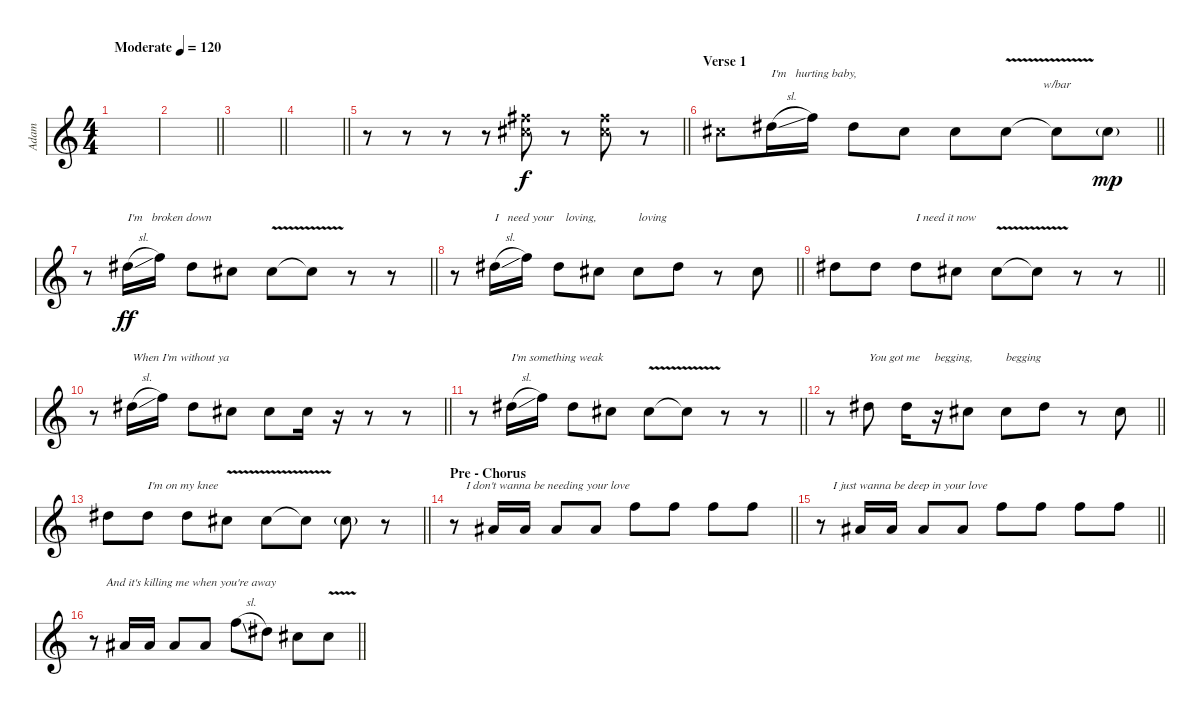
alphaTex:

\track ("Adam" "Adam") {instrument distortionguitar}
\staff {score}
\tuning (E4 B3 G3 D3 A2 E2) {hide}
\ts (4 4)
\tempo (120 "Moderate")
\clef g2
\ks c
|
\barLineRight lightlight
|
\barLineRight lightlight
|
\barLineRight lightlight
|
\barLineRight lightlight
r.8 r.8 r.8 r.8 (2.1{x} 2.2{x}).8 r.8 (2.1{x} 2.2{x}).8 r.8 |
\section ("" "Verse 1")
\barLineRight lightlight
2.2{x}.8 4.2{sl}.16{txt "I'm   hurting baby,"} 6.2.16 4.2.8 6.3.8 6.3.8 6.3{v}.8 6.3{t}.8{tbe (custom default 0 0 46 0 60 -2)} 6.3{g}.8{dy mp} |
\barLineRight lightlight
r.8 4.2{sl}.16{txt "I'm   broken down" dy ff} 6.2.16 4.2.8 6.3.8 6.3{v}.8 6.3{t}.8 r.8 r.8 |
\barLineRight lightlight
r.8 4.2{sl}.16{txt "I   need your    loving,              loving"} 6.2.16 4.2.8 6.3.8 6.3.8 4.2.8 r.8 6.3.8 |
\barLineRight lightlight
4.2.8 4.2.8 4.2.8{txt "I need it now"} 6.3.8 6.3{v}.8 6.3{t}.8 r.8 r.8 |
\barLineRight lightlight
r.8 4.2{sl}.16{txt "When I'm without ya"} 6.2.16 4.2.8 6.3.8 6.3.8 6.3.16 r.16 r.8 r.8 |
\barLineRight lightlight
r.8 4.2{sl}.16{txt "I'm something weak"} 6.2.16 4.2.8 6.3.8 6.3{v}.8 6.3{t}.8 r.8 r.8 |
\barLineRight lightlight
r.8 4.2.8{txt "You got me     begging,           begging"} 4.2.16 r.16 6.3.8 6.3.8 4.2.8 r.8 6.3.8 |
\barLineRight lightlight
4.2.8 4.2.8{txt "I'm on my knee"} 4.2.8 6.3{v}.8 6.3{v}.8 6.3{t}.8 6.3{g}.8 r.8 |
\section ("" "Pre - Chorus")
\barLineRight lightlight
r.8{txt "    I don't wanna be needing your love" balance 4} 3.3.16 3.3.16 3.3.8 3.3.8 6.2.8 6.2.8 6.2.8 6.2.8 |
\barLineRight lightlight
r.8{txt "    I just wanna be deep in your love"} 3.3.16 3.3.16 3.3.8 3.3.8 6.2.8 6.2.8 6.2.8 6.2.8 |
\barLineRight lightlight
r.8{txt "    And it's killing me when you're away"} 3.3.16 3.3.16 3.3.8 3.3.8 6.2{sl}.8 4.2.8 6.3.8 6.3{v}.8
